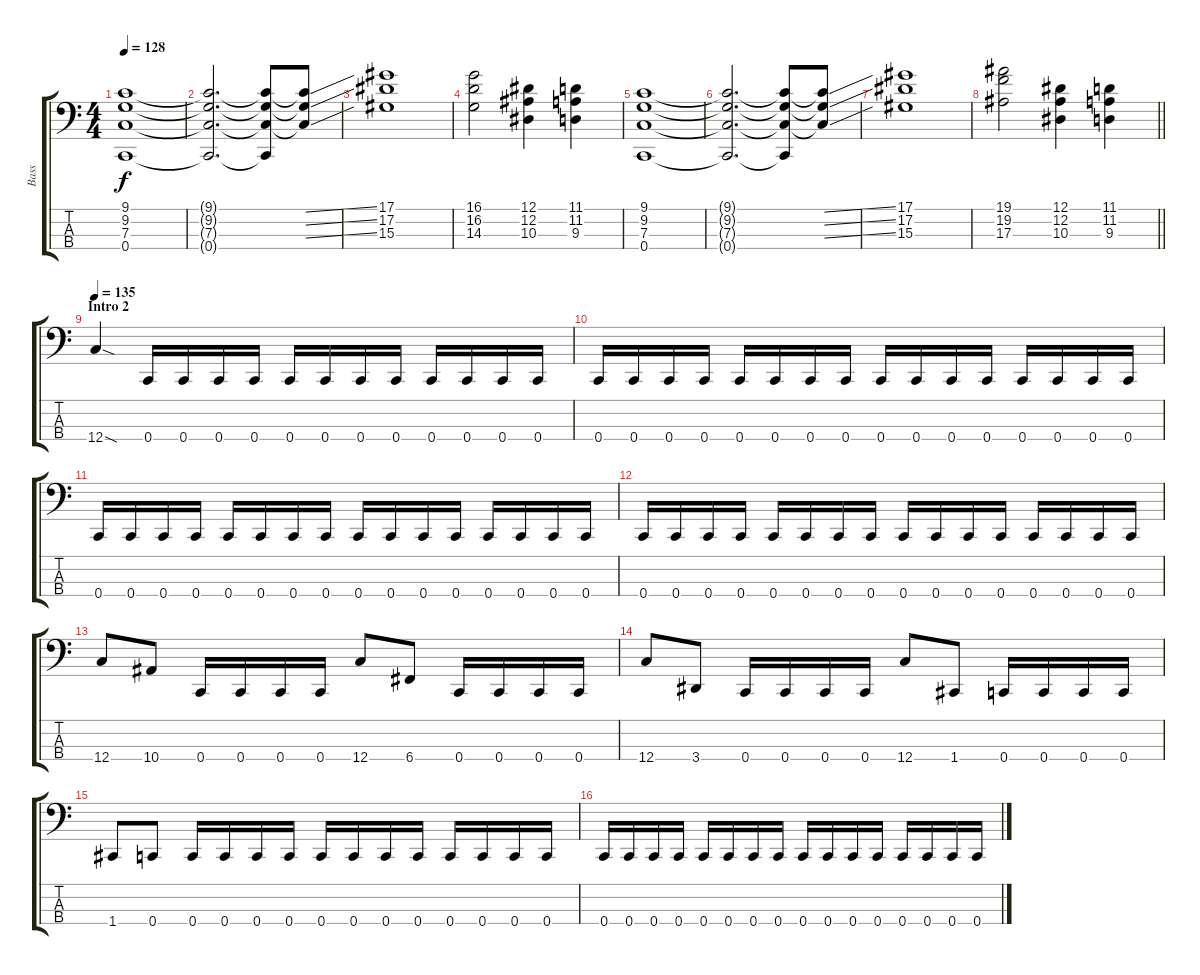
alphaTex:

\track ("Bass" "Bass") {instrument electricbasspick}
\staff {score tabs}
\tuning (Eb2 Bb1 F1 C1) {hide}
\ts (4 4)
\tempo 128
\clef f4
\ks c
(9.1 9.2 7.3 0.4).1{dy f} |
(9.1{t} 9.2{t} 7.3{t} 0.4{t}).2{d} (9.1{t} 9.2{t} 7.3{t} 0.4{t}).8 (9.1{ss t} 9.2{ss t} 7.3{ss t}).8 |
(17.1 17.2 15.3).1 |
(16.1 16.2 14.3).2 (12.1 12.2 10.3).4 (11.1 11.2 9.3).4 |
(9.1 9.2 7.3 0.4).1 |
(9.1{t} 9.2{t} 7.3{t} 0.4{t}).2{d} (9.1{t} 9.2{t} 7.3{t} 0.4{t}).8 (9.1{ss t} 9.2{ss t} 7.3{ss t}).8 |
(17.1 17.2 15.3).1 |
\barLineRight lightlight
(19.1 19.2 17.3).2 (12.1 12.2 10.3).4 (11.1 11.2 9.3).4 |
\section ("" "Intro 2")
\tempo 135
12.4{sod}.4 0.4.16 0.4.16 0.4.16 0.4.16 0.4.16 0.4.16 0.4.16 0.4.16 0.4.16 0.4.16 0.4.16 0.4.16 |
0.4.16 0.4.16 0.4.16 0.4.16 0.4.16 0.4.16 0.4.16 0.4.16 0.4.16 0.4.16 0.4.16 0.4.16 0.4.16 0.4.16 0.4.16 0.4.16 |
0.4.16 0.4.16 0.4.16 0.4.16 0.4.16 0.4.16 0.4.16 0.4.16 0.4.16 0.4.16 0.4.16 0.4.16 0.4.16 0.4.16 0.4.16 0.4.16 |
0.4.16 0.4.16 0.4.16 0.4.16 0.4.16 0.4.16 0.4.16 0.4.16 0.4.16 0.4.16 0.4.16 0.4.16 0.4.16 0.4.16 0.4.16 0.4.16 |
12.4.8 10.4.8 0.4.16 0.4.16 0.4.16 0.4.16 12.4.8 6.4.8 0.4.16 0.4.16 0.4.16 0.4.16 |
12.4.8 3.4.8 0.4.16 0.4.16 0.4.16 0.4.16 12.4.8 1.4.8 0.4.16 0.4.16 0.4.16 0.4.16 |
1.4.8 0.4.8 0.4.16 0.4.16 0.4.16 0.4.16 0.4.16 0.4.16 0.4.16 0.4.16 0.4.16 0.4.16 0.4.16 0.4.16 |
0.4.16 0.4.16 0.4.16 0.4.16 0.4.16 0.4.16 0.4.16 0.4.16 0.4.16 0.4.16 0.4.16 0.4.16 0.4.16 0.4.16 0.4.16 0.4.16
